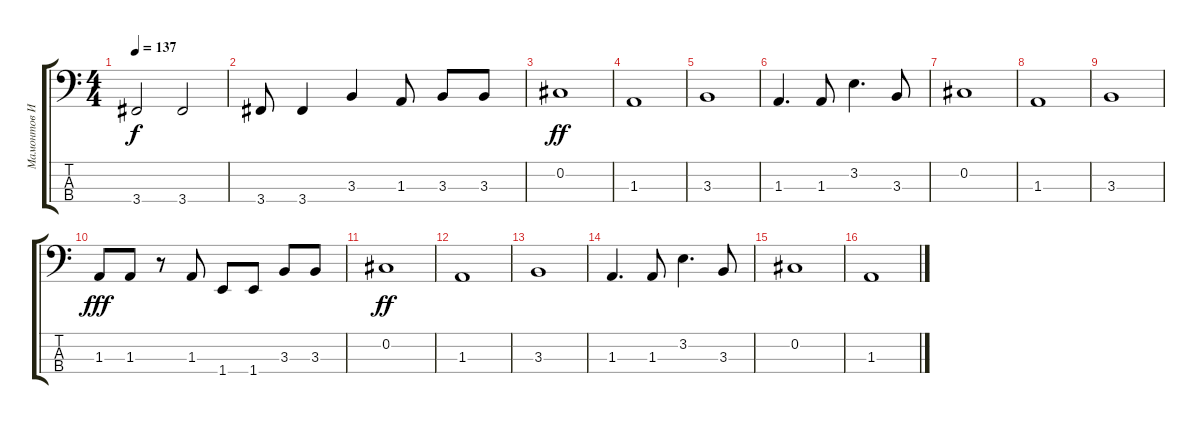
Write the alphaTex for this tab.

\track ("Мамонтов Илья" "Мамонтов И") {instrument electricbasspick}
\staff {score tabs}
\tuning (Gb2 Db2 Ab1 Eb1) {hide}
\ts (4 4)
\tempo 137
\clef f4
\ks c
3.4.2{dy f} 3.4.2 |
3.4.8 3.4.4 3.3.4 1.3.8 3.3.8 3.3.8 |
0.2.1{dy ff} |
1.3.1 |
3.3.1 |
1.3.4{d} 1.3.8 3.2.4{d} 3.3.8 |
0.2.1 |
1.3.1 |
3.3.1 |
1.3.8{dy fff} 1.3.8 r.8 1.3.8 1.4.8 1.4.8 3.3.8 3.3.8 |
0.2.1{dy ff} |
1.3.1 |
3.3.1 |
1.3.4{d} 1.3.8 3.2.4{d} 3.3.8 |
0.2.1 |
1.3.1
